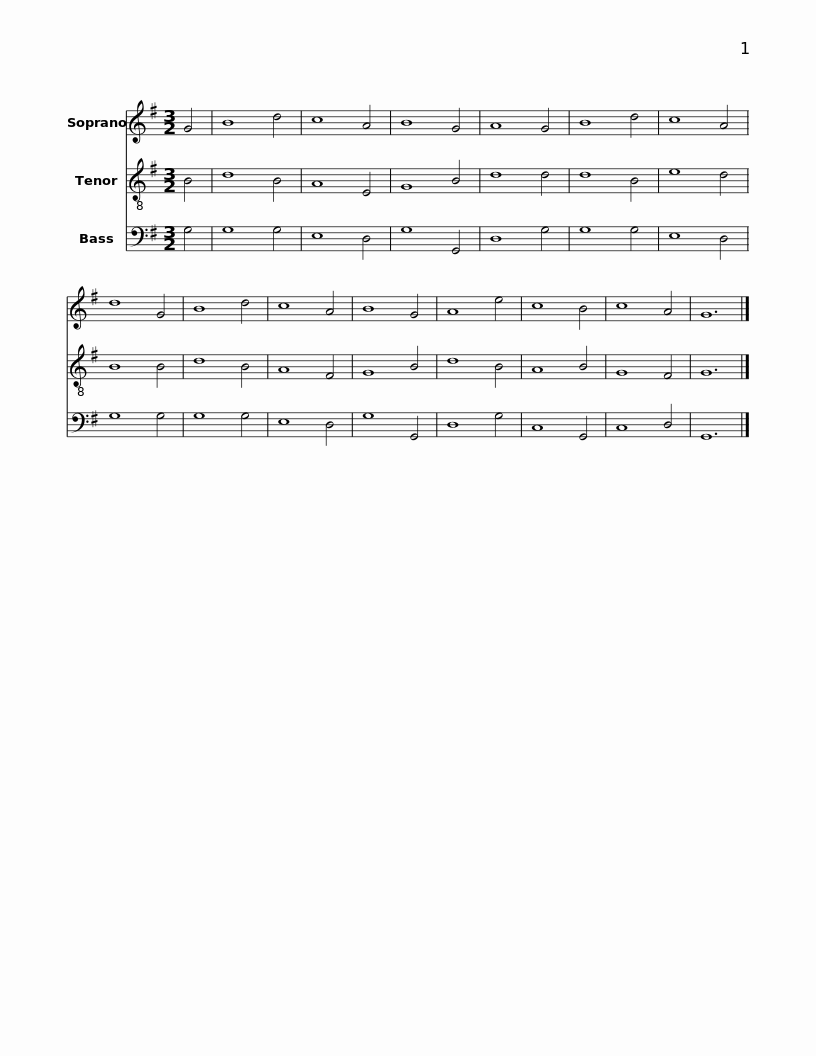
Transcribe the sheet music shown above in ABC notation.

X:1
%%score 1 2 3
L:1/8
M:3/2
I:linebreak $
K:G
V:1 treble
V:2 treble-8
V:3 bass
V:1
 G4 | B8 d4 | c8 A4 | B8 G4 | A8 G4 | %5
 B8 d4 | c8 A4 | d8 G4 | B8 d4 | c8 A4 | %10
 B8 G4 | A8 e4 |$ c8 B4 | c8 A4 | G12 |] %15
V:2
 B4 | d8 B4 | A8 E4 | G8 B4 | d8 d4 | %5
 d8 B4 | e8 d4 | B8 B4 | d8 B4 | A8 F4 | %10
 G8 B4 | d8 B4 |$ A8 B4 | G8 F4 | G12 |] %15
V:3
 G,4 | G,8 G,4 | E,8 D,4 | G,8 G,,4 | D,8 G,4 | %5
 G,8 G,4 | E,8 D,4 | G,8 G,4 | G,8 G,4 | E,8 D,4 | %10
 G,8 G,,4 | D,8 G,4 |$ C,8 G,,4 | C,8 D,4 | G,,12 |] %15
